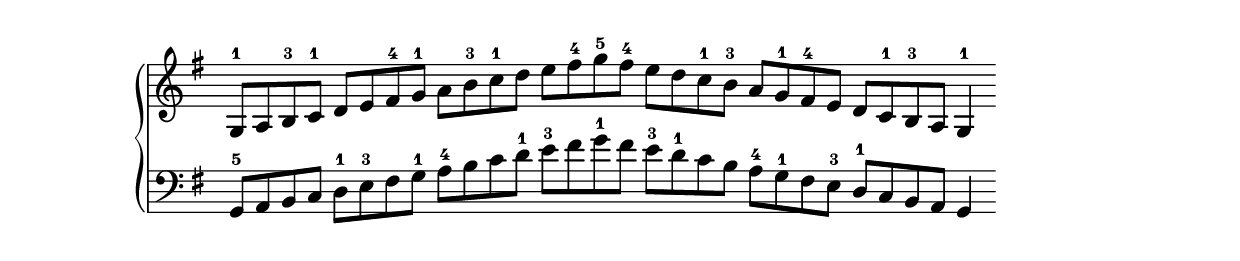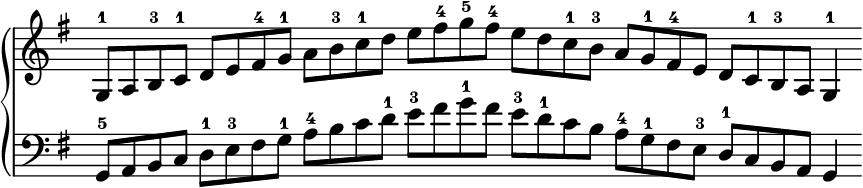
% ABRSM scales and arpeggios
% Grade 2
% G major, two octaves, hands together.

\version "2.22.2"

% Common configuration.

% todo
% White background

% Crop SVG to content.
#(ly:set-option 'crop #t)

\header {
    % Remove default LilyPond tagline
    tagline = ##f
}


common = {
    \key g \major
    % TODO: move the following into common config.
    \omit Staff.TimeSignature
    \override Staff.BarLine.break-visibility = ##(#f #f #f)
}

right = \relative {
    \common
    \clef treble
    g8-1 a b-3 c-1 d e fis-4
    g-1 a b-3 c-1 d e fis-4
    g-5 fis-4 e d c-1 b-3 a
    g-1 fis-4 e d c-1 b-3 a
    g4-1
}

left = \relative {
    \common
    \clef bass
    g,8-5 a b c d-1 e-3 fis
    g-1 a-4 b c d-1 e-3 fis
    g-1 fis e-3 d-1 c b a-4
    g-1 fis e-3 d-1 c b a
    g4
}

\score {
    \new PianoStaff
    <<
        \new Staff \right
        \new Staff \left
    >>
    \layout {
        \context {
            \Staff
        }
    }
    \midi {}
}
